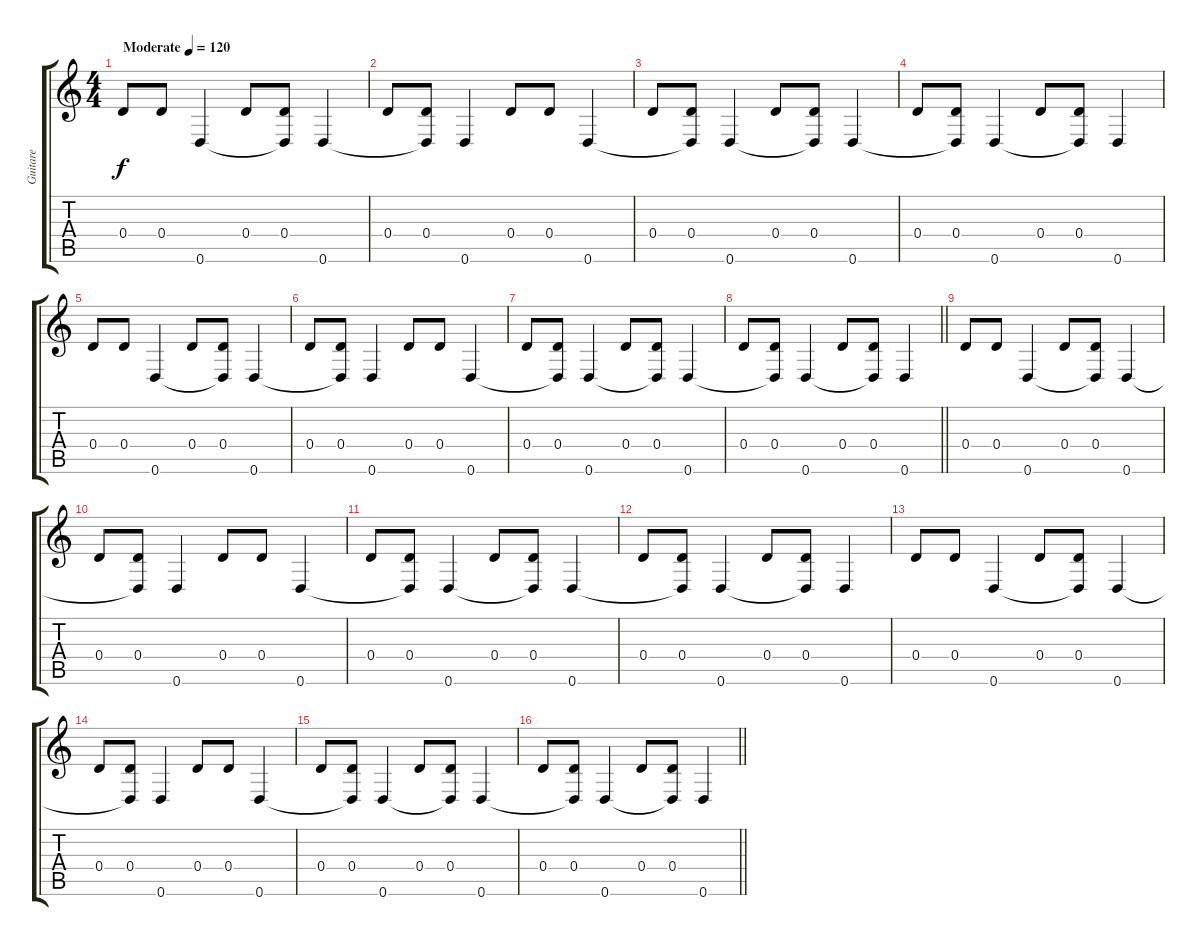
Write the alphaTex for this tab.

\track ("Guitare" "Guitare") {instrument acousticguitarsteel}
\staff {score tabs}
\tuning (E4 B3 G3 D3 A2 D2) {hide}
\ts (4 4)
\tempo (120 "Moderate")
\clef g2
\ks c
0.4.8{dy f instrument acousticguitarsteel} 0.4.8 0.6.4 0.4.8 (0.4 0.6{t}).8 0.6.4 |
0.4.8 (0.4 0.6{t}).8 0.6.4 0.4.8 0.4.8 0.6.4 |
0.4.8 (0.4 0.6{t}).8 0.6.4 0.4.8 (0.4 0.6{t}).8 0.6.4 |
0.4.8 (0.4 0.6{t}).8 0.6.4 0.4.8 (0.4 0.6{t}).8 0.6.4 |
0.4.8 0.4.8 0.6.4 0.4.8 (0.4 0.6{t}).8 0.6.4 |
0.4.8 (0.4 0.6{t}).8 0.6.4 0.4.8 0.4.8 0.6.4 |
0.4.8 (0.4 0.6{t}).8 0.6.4 0.4.8 (0.4 0.6{t}).8 0.6.4 |
\barLineRight lightlight
0.4.8 (0.4 0.6{t}).8 0.6.4 0.4.8 (0.4 0.6{t}).8 0.6.4 |
0.4.8 0.4.8 0.6.4 0.4.8 (0.4 0.6{t}).8 0.6.4 |
0.4.8 (0.4 0.6{t}).8 0.6.4 0.4.8 0.4.8 0.6.4 |
0.4.8 (0.4 0.6{t}).8 0.6.4 0.4.8 (0.4 0.6{t}).8 0.6.4 |
0.4.8 (0.4 0.6{t}).8 0.6.4 0.4.8 (0.4 0.6{t}).8 0.6.4 |
0.4.8 0.4.8 0.6.4 0.4.8 (0.4 0.6{t}).8 0.6.4 |
0.4.8 (0.4 0.6{t}).8 0.6.4 0.4.8 0.4.8 0.6.4 |
0.4.8 (0.4 0.6{t}).8 0.6.4 0.4.8 (0.4 0.6{t}).8 0.6.4 |
\barLineRight lightlight
0.4.8 (0.4 0.6{t}).8 0.6.4 0.4.8 (0.4 0.6{t}).8 0.6.4
